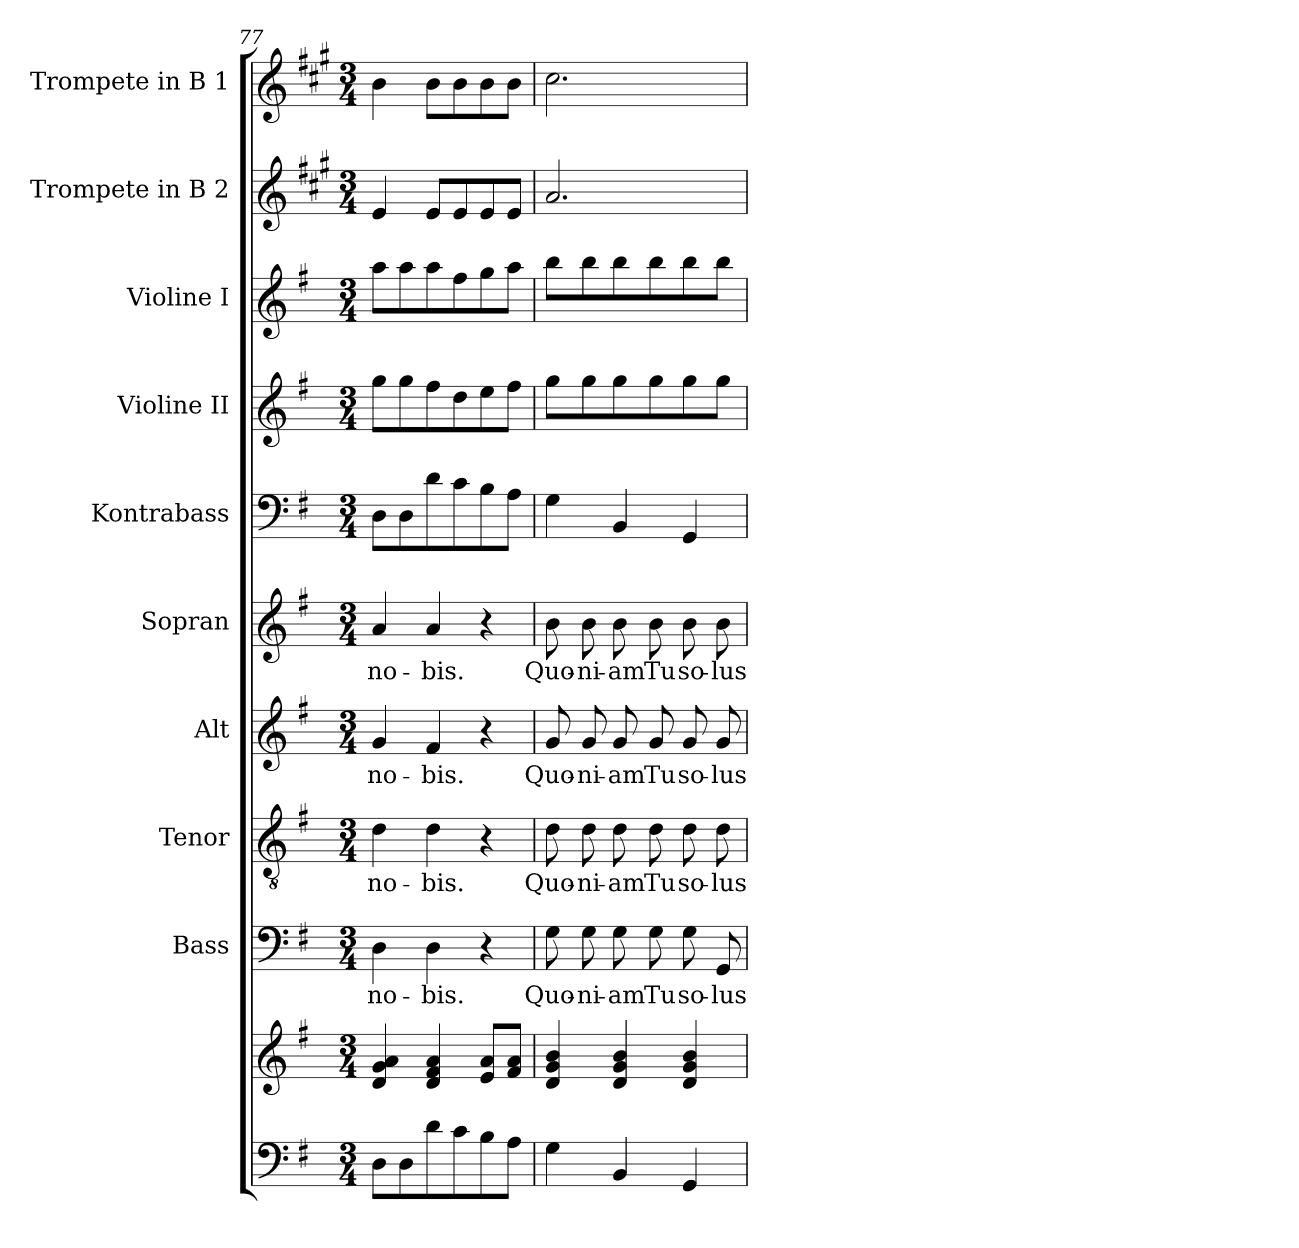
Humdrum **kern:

**kern	**kern	**kern	**text	**kern	**text	**kern	**text	**kern	**text	**kern	**kern	**kern	**kern	**kern
*part10	*part10	*part9	*part9	*part8	*part8	*part7	*part7	*part6	*part6	*part5	*part4	*part3	*part2	*part1
*staff11	*staff10	*staff9	*staff9	*staff8	*staff8	*staff7	*staff7	*staff6	*staff6	*staff5	*staff4	*staff3	*staff2	*staff1
*	*	*I"Bass	*	*I"Tenor	*	*I"Alt	*	*I"Sopran	*	*I"Kontrabass	*I"Violine II	*I"Violine I	*I"Trompete in B 2	*I"Trompete in B 1
*	*	*I'B.	*	*I'T.	*	*I'A.	*	*I'S.	*	*I'Kb.	*I'Vl. II	*I'Vl. I	*I'Tr. 2	*I'Tr. 1
*clefF4	*clefG2	*clefF4	*	*clefGv2	*	*clefG2	*	*clefG2	*	*clefF4	*clefG2	*clefG2	*clefG2	*clefG2
*	*	*	*	*	*	*	*	*	*	*ITrd7c12	*	*	*ITrd1c2	*ITrd1c2
*k[f#]	*k[f#]	*k[f#]	*	*k[f#]	*	*k[f#]	*	*k[f#]	*	*k[f#]	*k[f#]	*k[f#]	*k[f#]	*k[f#]
*G:	*G:	*G:	*	*G:	*	*G:	*	*G:	*	*G:	*G:	*G:	*G:	*G:
*M3/4	*M3/4	*M3/4	*	*M3/4	*	*M3/4	*	*M3/4	*	*M3/4	*M3/4	*M3/4	*M3/4	*M3/4
=77	=77	=77	=77	=77	=77	=77	=77	=77	=77	=77	=77	=77	=77	=77
!	!	!	!LO:LY:b	!	!LO:LY:b	!	!LO:LY:b	!	!LO:LY:b	!	!	!	!	!
8D\L	4d/ 4g/ 4a/	4D\	no-	4d\	no-	4g/	no-	4a/	no-	8DD\L	8gg\L	8aa\L	4d/	4a\
8D\	.	.	.	.	.	.	.	.	.	8DD\	8gg\	8aa\	.	.
!	!	!	!LO:LY:b	!	!LO:LY:b	!	!LO:LY:b	!	!LO:LY:b	!	!	!	!	!
8d\	4d/ 4f#/ 4a/	4D\	-bis.	4d\	-bis.	4f#/	-bis.	4a/	-bis.	8D\	8ff#\	8aa\	8d/L	8a\L
8c\	.	.	.	.	.	.	.	.	.	8C\	8dd\	8ff#\	8d/	8a\
8B\	8e/ 8a/L	4r	.	4r	.	4r	.	4r	.	8BB\	8ee\	8gg\	8d/	8a\
8A\J	8f#/ 8a/J	.	.	.	.	.	.	.	.	8AA\J	8ff#\J	8aa\J	8d/J	8a\J
=78	=78	=78	=78	=78	=78	=78	=78	=78	=78	=78	=78	=78	=78	=78
!	!	!	!LO:LY:b	!	!LO:LY:b	!	!LO:LY:b	!	!LO:LY:b	!	!	!	!	!
4G\	4d/ 4g/ 4b/	8G\	Quo-	8d\	Quo-	8g/	Quo-	8b\	Quo-	4GG\	8gg\L	8bb\L	2.g/	2.b\
!	!	!	!LO:LY:b	!	!LO:LY:b	!	!LO:LY:b	!	!LO:LY:b	!	!	!	!	!
.	.	8G\	-ni-	8d\	-ni-	8g/	-ni-	8b\	-ni-	.	8gg\	8bb\	.	.
!	!	!	!LO:LY:b	!	!LO:LY:b	!	!LO:LY:b	!	!LO:LY:b	!	!	!	!	!
4BB/	4d/ 4g/ 4b/	8G\	-am	8d\	-am	8g/	-am	8b\	-am	4BBB/	8gg\	8bb\	.	.
!	!	!	!LO:LY:b	!	!LO:LY:b	!	!LO:LY:b	!	!LO:LY:b	!	!	!	!	!
.	.	8G\	Tu	8d\	Tu	8g/	Tu	8b\	Tu	.	8gg\	8bb\	.	.
!	!	!	!LO:LY:b	!	!LO:LY:b	!	!LO:LY:b	!	!LO:LY:b	!	!	!	!	!
4GG/	4d/ 4g/ 4b/	8G\	so-	8d\	so-	8g/	so-	8b\	so-	4GGG/	8gg\	8bb\	.	.
!	!	!	!LO:LY:b	!	!LO:LY:b	!	!LO:LY:b	!	!LO:LY:b	!	!	!	!	!
.	.	8GG/	-lus	8d\	-lus	8g/	-lus	8b\	-lus	.	8gg\J	8bb\J	.	.
=	=	=	=	=	=	=	=	=	=	=	=	=	=	=
*-	*-	*-	*-	*-	*-	*-	*-	*-	*-	*-	*-	*-	*-	*-
